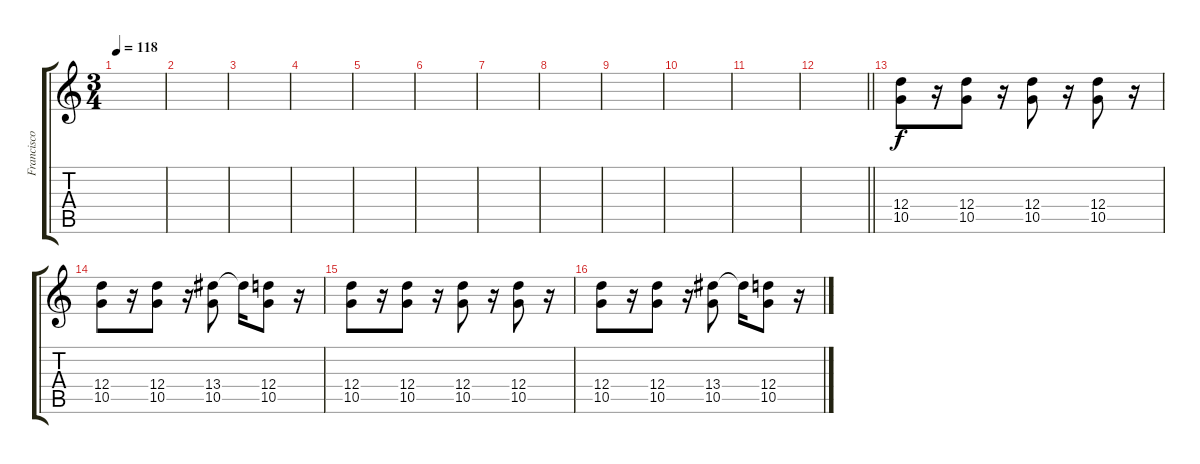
\track ("Francisco Duran" "Francisco ") {instrument acousticguitarsteel}
\staff {score tabs}
\tuning (E4 B3 G3 D3 A2 E2) {hide}
\ts (3 4)
\tempo 118
\clef g2
\ks c
|
|
|
|
|
|
|
|
|
|
|
\barLineRight lightlight
|
\section ("" "")
(12.4 10.5).8{instrument overdrivenguitar} r.16 (12.4 10.5).8 r.16 (12.4 10.5).8 r.16 (12.4 10.5).8 r.16 |
(12.4 10.5).8{instrument overdrivenguitar} r.16 (12.4 10.5).8 r.16 (13.4 10.5).8 13.4{t}.16 (12.4 10.5).8 r.16 |
(12.4 10.5).8{instrument overdrivenguitar} r.16 (12.4 10.5).8 r.16 (12.4 10.5).8 r.16 (12.4 10.5).8 r.16 |
(12.4 10.5).8{instrument overdrivenguitar} r.16 (12.4 10.5).8 r.16 (13.4 10.5).8 13.4{t}.16 (12.4 10.5).8 r.16
